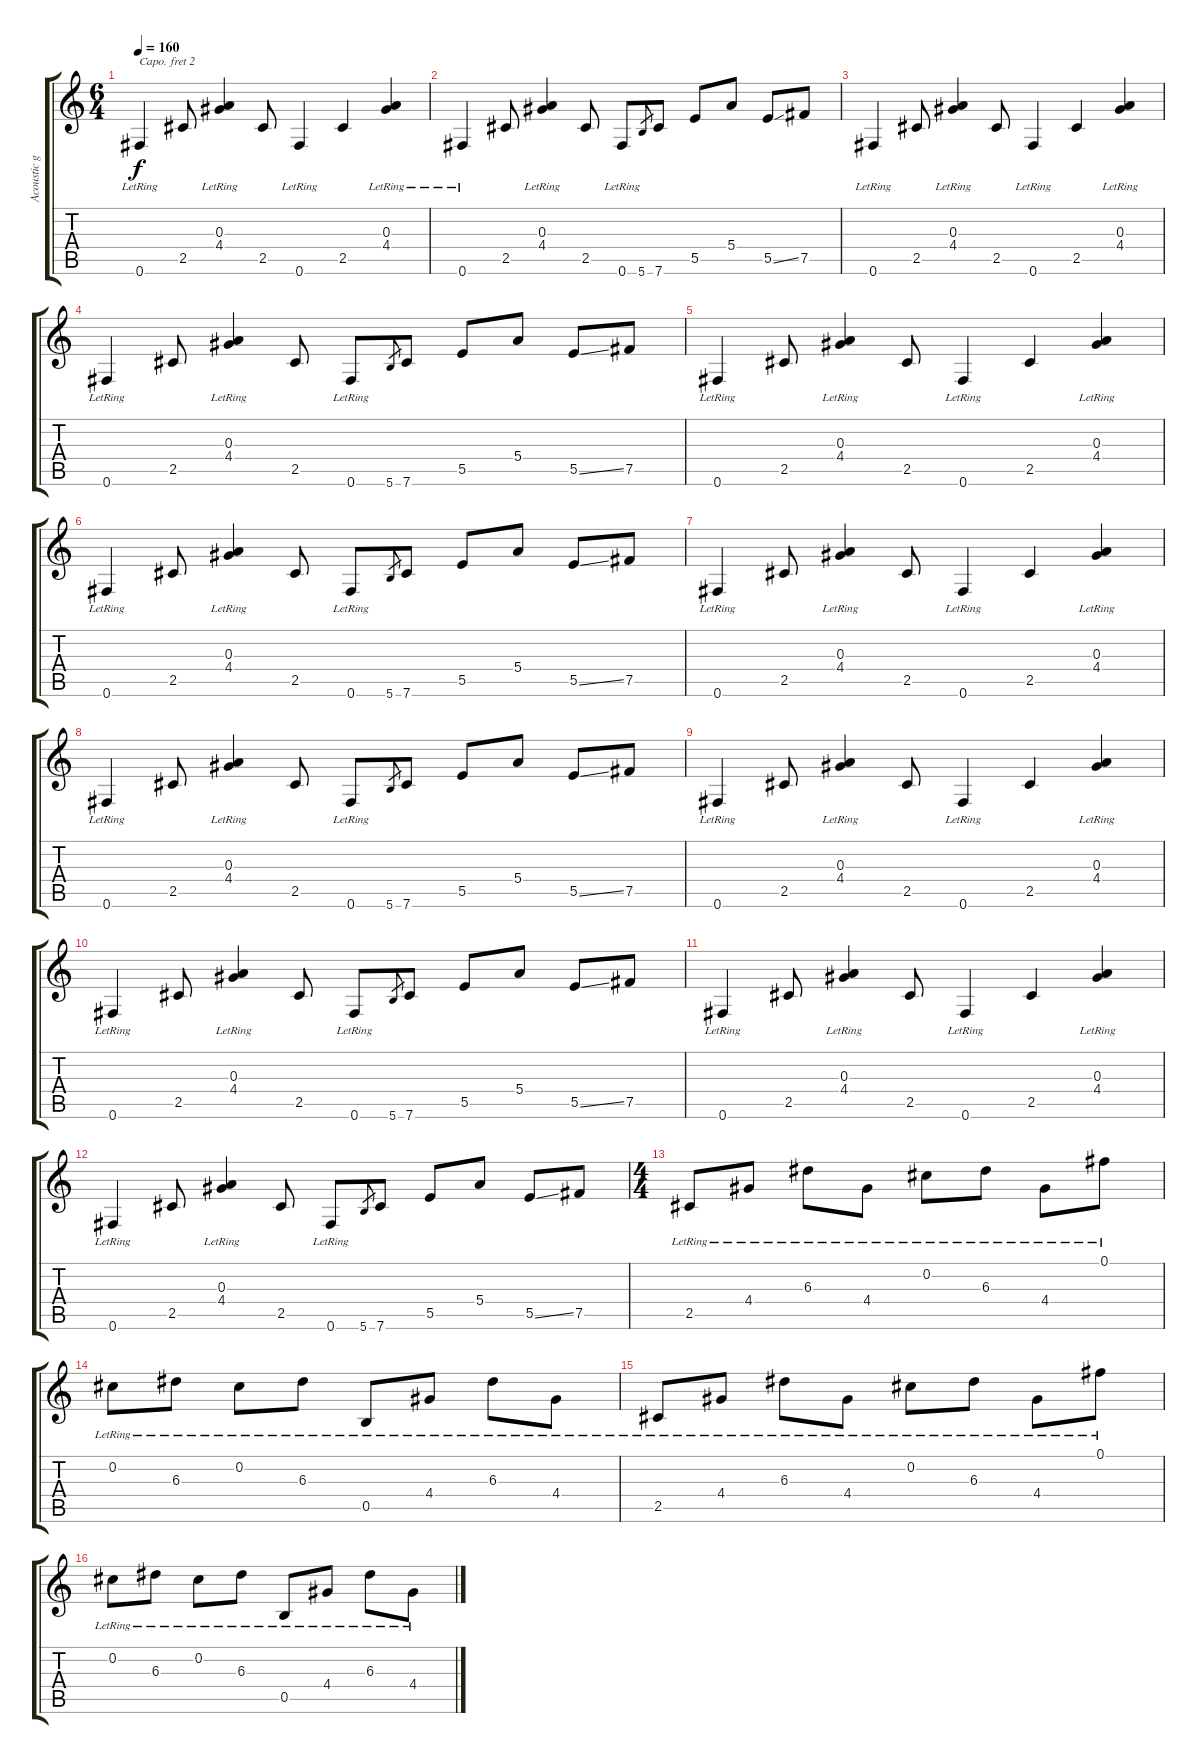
\track ("Acoustic guitar" "Acoustic g") {instrument acousticguitarsteel}
\staff {score tabs}
\capo 2
\tuning (E4 B3 G3 D3 A2 E2) {hide}
\ts (6 4)
\tempo 160
\clef g2
\ks c
0.6{lr}.4{dy f} 2.5.8 (0.3{lr} 4.4{lr}).4 2.5.8 0.6{lr}.4 2.5.4 (0.3{lr} 4.4{lr}).4 |
0.6{lr}.4 2.5.8 (0.3{lr} 4.4{lr}).4 2.5.8 0.6{lr}.8 5.6.8{gr} 7.6.8 5.5.8 5.4.8 5.5{ss}.8 7.5.8 |
0.6{lr}.4 2.5.8 (0.3{lr} 4.4{lr}).4 2.5.8 0.6{lr}.4 2.5.4 (0.3{lr} 4.4{lr}).4 |
0.6{lr}.4 2.5.8 (0.3{lr} 4.4{lr}).4 2.5.8 0.6{lr}.8 5.6.8{gr} 7.6.8 5.5.8 5.4.8 5.5{ss}.8 7.5.8 |
0.6{lr}.4 2.5.8 (0.3{lr} 4.4{lr}).4 2.5.8 0.6{lr}.4 2.5.4 (0.3{lr} 4.4{lr}).4 |
0.6{lr}.4 2.5.8 (0.3{lr} 4.4{lr}).4 2.5.8 0.6{lr}.8 5.6.8{gr} 7.6.8 5.5.8 5.4.8 5.5{ss}.8 7.5.8 |
0.6{lr}.4 2.5.8 (0.3{lr} 4.4{lr}).4 2.5.8 0.6{lr}.4 2.5.4 (0.3{lr} 4.4{lr}).4 |
0.6{lr}.4 2.5.8 (0.3{lr} 4.4{lr}).4 2.5.8 0.6{lr}.8 5.6.8{gr} 7.6.8 5.5.8 5.4.8 5.5{ss}.8 7.5.8 |
0.6{lr}.4 2.5.8 (0.3{lr} 4.4{lr}).4 2.5.8 0.6{lr}.4 2.5.4 (0.3{lr} 4.4{lr}).4 |
0.6{lr}.4 2.5.8 (0.3{lr} 4.4{lr}).4 2.5.8 0.6{lr}.8 5.6.8{gr} 7.6.8 5.5.8 5.4.8 5.5{ss}.8 7.5.8 |
0.6{lr}.4 2.5.8 (0.3{lr} 4.4{lr}).4 2.5.8 0.6{lr}.4 2.5.4 (0.3{lr} 4.4{lr}).4 |
0.6{lr}.4 2.5.8 (0.3{lr} 4.4{lr}).4 2.5.8 0.6{lr}.8 5.6.8{gr} 7.6.8 5.5.8 5.4.8 5.5{ss}.8 7.5.8 |
\ts (4 4)
2.5{lr}.8 4.4{lr}.8 6.3{lr}.8 4.4{lr}.8 0.2{lr}.8 6.3{lr}.8 4.4{lr}.8 0.1{lr}.8 |
0.2{lr}.8 6.3{lr}.8 0.2{lr}.8 6.3{lr}.8 0.5{lr}.8 4.4{lr}.8 6.3{lr}.8 4.4{lr}.8 |
2.5{lr}.8 4.4{lr}.8 6.3{lr}.8 4.4{lr}.8 0.2{lr}.8 6.3{lr}.8 4.4{lr}.8 0.1{lr}.8 |
0.2{lr}.8 6.3{lr}.8 0.2{lr}.8 6.3{lr}.8 0.5{lr}.8 4.4{lr}.8 6.3{lr}.8 4.4{lr}.8
